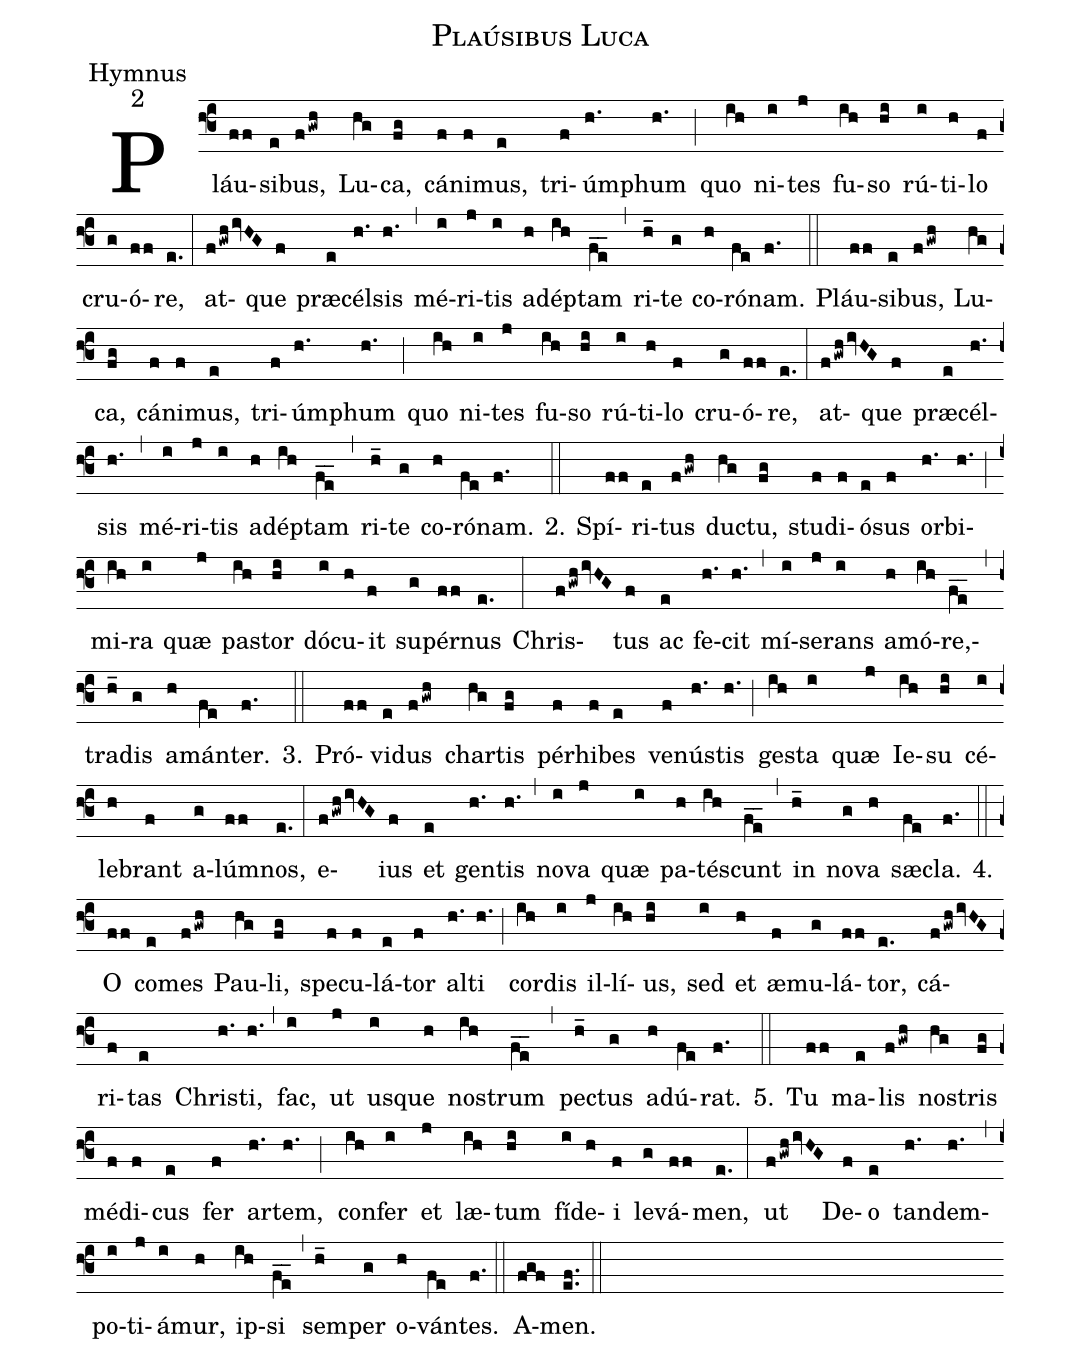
name:Plaúsibus Luca;
office-part:Hymnus;
mode:2;
%%
(f3)Pláu(ff)si(e)bus,(fgwh) Lu(hg)ca,(fg) cá(f)ni(f)mus,(e) tri(f)úm(h.)phum(h.)(;)
quo(ih) ni(i)tes(j) fu(ih)so(hi) rú(i)ti(h)lo(f) cru(g)ó(ff)re,(e.) (:)
at(fgwhivHG)que(f) præ(e)cél(h.)sis(h.)(,) mé(i)ri(j)tis(i) ad(h)ép(ih)tam(fe__)(,)
ri(h_)te(g) co(h)ró(fe)nam.(f.) (::)
Pláu(ff)si(e)bus,(fgwh) Lu(hg)ca,(fg) cá(f)ni(f)mus,(e) tri(f)úm(h.)phum(h.)(;)
quo(ih) ni(i)tes(j) fu(ih)so(hi) rú(i)ti(h)lo(f) cru(g)ó(ff)re,(e.) (:)
at(fgwhivHG)que(f) præ(e)cél(h.)sis(h.)(,) mé(i)ri(j)tis(i) ad(h)ép(ih)tam(fe__)(,)
ri(h_)te(g) co(h)ró(fe)nam.(f.) 2.(::)

Spí(ff)ri(e)tus(fgwh) duc(hg)tu,(fg) stu(f)di(f)ó(e)sus(f) or(h.)bi(h.)(;)
mi(ih)ra(i) quæ(j) pas(ih)tor(hi) dó(i)cu(h)it(f) su(g)pér(ff)nus(e.) (:)
Chris(fgwhivHG)tus(f) ac(e) fe(h.)cit(h.) (,) mí(i)se(j)rans(i) a(h)mó(ih)re,(fe__)(,)
tra(h_)dis(g) a(h)mán(fe)ter.(f.) 3.(::)

Pró(ff)vi(e)dus(fgwh) char(hg)tis(fg) pér(f)hi(f)bes(e) ve(f)nús(h.)tis(h.)(;)
ges(ih)ta(i) quæ(j) Ie(ih)su(hi) cé(i)le(h)brant(f) a(g)lúm(ff)nos,(e.) (:)
e(fgwhivHG)ius(f) et(e) gen(h.)tis(h.)(,) no(i)va(j) quæ(i) pa(h)tés(ih)cunt(fe__)(,)
in(h_) no(g)va(h) sæ(fe)cla.(f.) 4.(::)

O(ff) com(e)es(fgwh) Pau(hg)li,(fg) spe(f)cu(f)lá(e)tor(f) al(h.)ti(h.) (;)
cor(ih)dis(i) il(j)lí(ih)us,(hi) sed(i) et(h) æ(f)mu(g)lá(ff)tor,(e.)
cá(fgwhivHG)ri(f)tas(e) Chris(h.)ti,(h.) (,) fac,(i) ut(j) us(i)que(h) nos(ih)trum(fe__)(,)
pec(h_)tus(g) ad(h)ú(fe)rat.(f.) 5.(::)

Tu(ff) ma(e)lis(fgwh) nos(hg)tris(fg) mé(f)di(f)cus(e) fer(f) ar(h.)tem,(h.) (;)
con(ih)fer(i) et(j) læ(ih)tum(hi) fí(i)de(h)i(f) le(g)vá(ff)men,(e.) (:)
ut(fgwhivHG) De(f)o(e) tan(h.)dem(h.)(,) po(i)ti(j)á(i)mur,(h) ip(ih)si(fe__) (,)
sem(h_)per(g) o(h)ván(fe)tes.(f.) (::) A(fgf)men.(ef..) (::)
